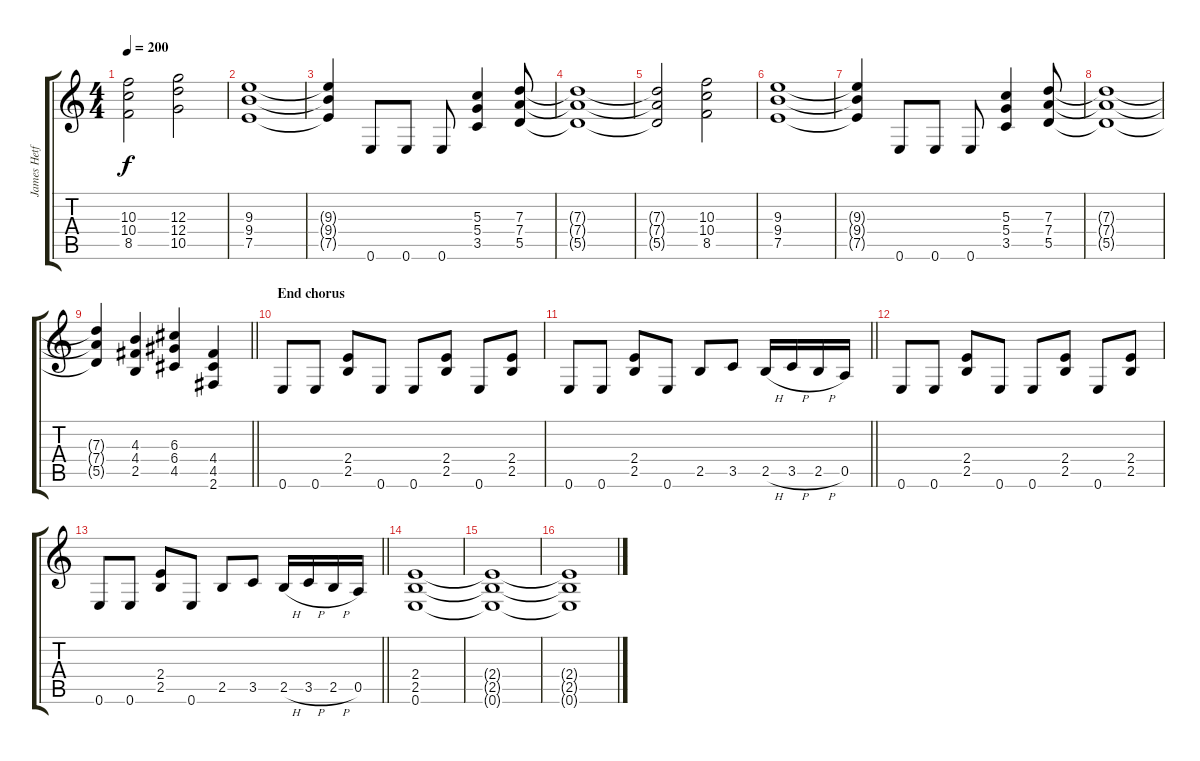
\track ("James Hetfield (Guitar)" "James Hetf") {instrument distortionguitar}
\staff {score tabs}
\tuning (E4 B3 G3 D3 A2 E2) {hide}
\ts (4 4)
\tempo 200
\clef g2
\ks c
(10.3 10.4 8.5).2{dy f} (12.3 12.4 10.5).2 |
(9.3 9.4 7.5).1 |
(9.3{t} 9.4{t} 7.5{t}).4 0.6.8 0.6.8 0.6.8 (5.3 5.4 3.5).4 (7.3 7.4 5.5).8 |
(7.3{t} 7.4{t} 5.5{t}).1 |
(7.3{t} 7.4{t} 5.5{t}).2 (10.3 10.4 8.5).2 |
(9.3 9.4 7.5).1 |
(9.3{t} 9.4{t} 7.5{t}).4 0.6.8 0.6.8 0.6.8 (5.3 5.4 3.5).4 (7.3 7.4 5.5).8 |
(7.3{t} 7.4{t} 5.5{t}).1 |
\barLineRight lightlight
(7.3{t} 7.4{t} 5.5{t}).4 (4.3 4.4 2.5).4 (6.3 6.4 4.5).4 (4.4 4.5 2.6).4 |
\section ("" "End chorus")
0.6.8 0.6.8 (2.4 2.5).8 0.6.8 0.6.8 (2.4 2.5).8 0.6.8 (2.4 2.5).8 |
\barLineRight lightlight
0.6.8 0.6.8 (2.4 2.5).8 0.6.8 2.5.8 3.5.8 2.5{h}.16 3.5{h}.16 2.5{h}.16 0.5.16 |
0.6.8 0.6.8 (2.4 2.5).8 0.6.8 0.6.8 (2.4 2.5).8 0.6.8 (2.4 2.5).8 |
\barLineRight lightlight
0.6.8 0.6.8 (2.4 2.5).8 0.6.8 2.5.8 3.5.8 2.5{h}.16 3.5{h}.16 2.5{h}.16 0.5.16 |
(2.4 2.5 0.6).1{volume 10} |
(2.4{t} 2.5{t} 0.6{t}).1 |
(2.4{t} 2.5{t} 0.6{t}).1
